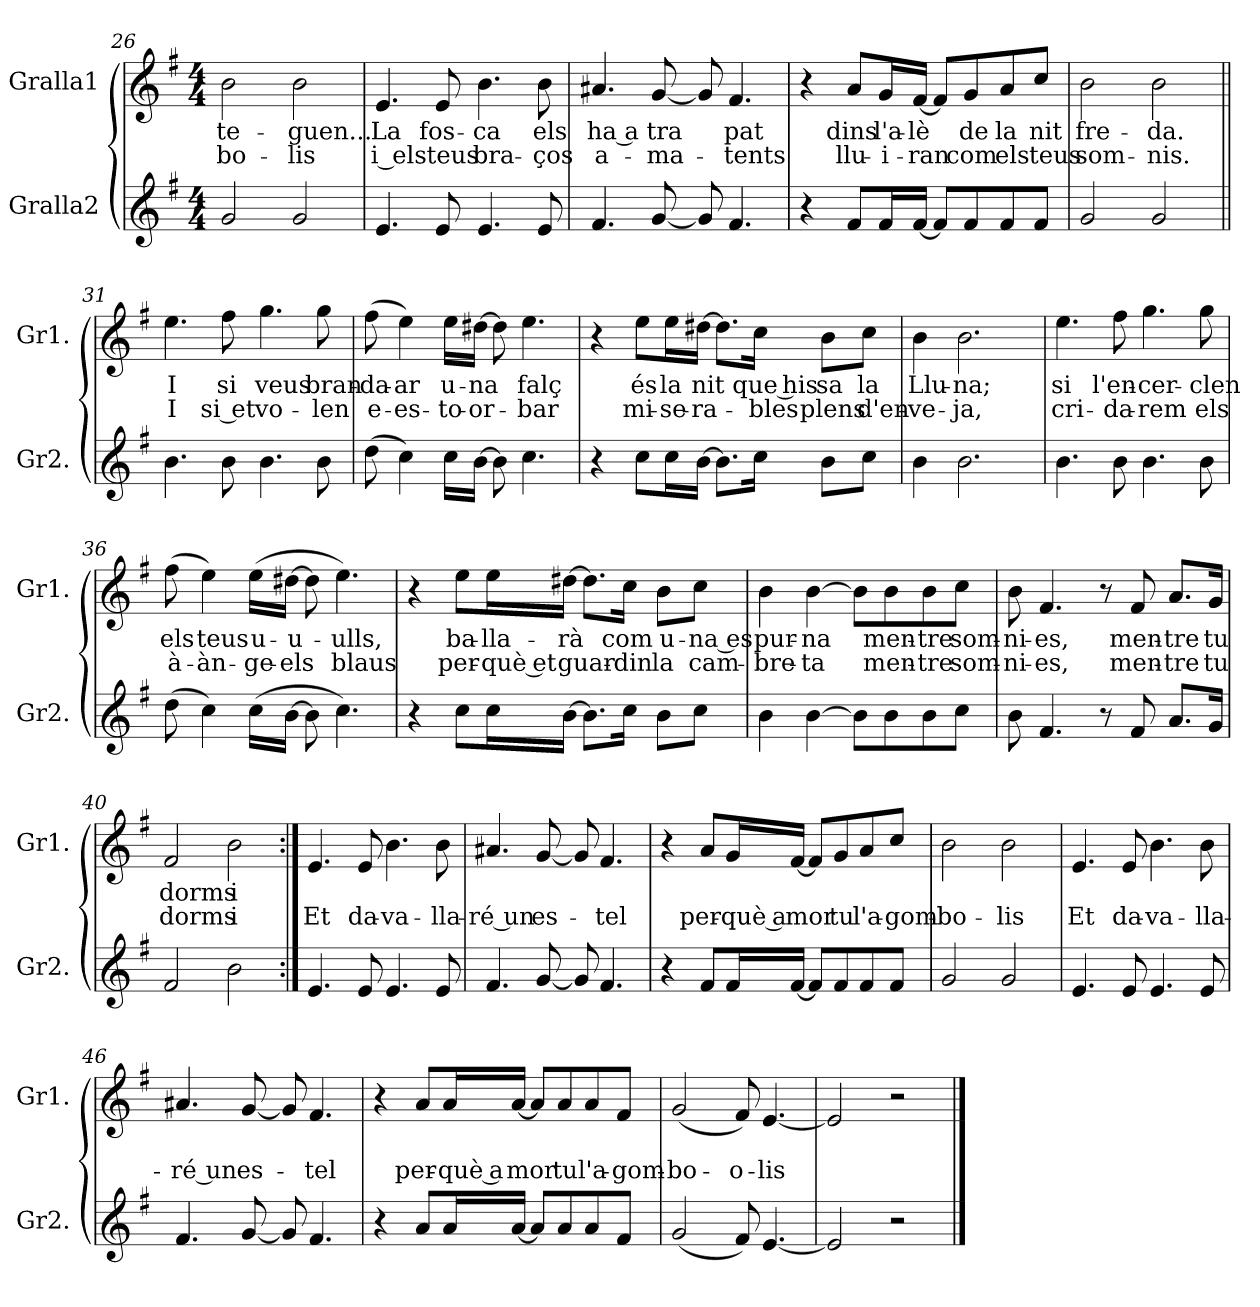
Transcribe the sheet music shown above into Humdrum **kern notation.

**kern	**kern	**text	**text
*part2	*part1	*part1	*part1
*staff2	*staff1	*staff1	*staff1
*I"Gralla2	*I"Gralla1	*	*
*I'Gr2.	*I'Gr1.	*	*
*clefG2	*clefG2	*	*
*k[f#]	*k[f#]	*	*
*M4/4	*M4/4	*	*
=26	=26	=26	=26
!	!	!LO:LY:b	!LO:LY:b
2g/	2b\	-te-	-bo-
!	!	!LO:LY:b	!LO:LY:b
2g/	2b\	-guen...	-lis
=27	=27	=27	=27
!	!	!LO:LY:b	!LO:LY:b
4.e/	4.e/	La	i els
!	!	!LO:LY:b	!LO:LY:b
8e/	8e/	fos-	teus
!	!	!LO:LY:b	!LO:LY:b
4.e/	4.b\	-ca	bra-
!	!	!LO:LY:b	!LO:LY:b
8e/	8b\	els	-ços
=28	=28	=28	=28
!	!	!LO:LY:b	!LO:LY:b
4.f#/	4.a#X/	ha a	a-
!	!	!LO:LY:b	!LO:LY:b
[8g/	[8g/	-tra	-ma-
8g/]	8g/]	.	.
!	!	!LO:LY:b	!LO:LY:b
4.f#/	4.f#/	pat	-tents
!!LO:PB:g=z
=29	=29	=29	=29
4r	4r	.	.
!	!	!LO:LY:b	!LO:LY:b
8f#/L	8a/L	dins	llu-
!	!	!LO:LY:b	!LO:LY:b
16f#/L	16g/L	l'a-	-i-
!	!	!LO:LY:b	!LO:LY:b
[16f#/JJ	[16f#/JJ	-lè	-ran
8f#/L]	8f#/L]	.	.
!	!	!LO:LY:b	!LO:LY:b
8f#/	8g/	de	com
!	!	!LO:LY:b	!LO:LY:b
8f#/	8a/	la	els
!	!	!LO:LY:b	!LO:LY:b
8f#/J	8cc/J	nit	teus
=30	=30	=30	=30
!	!	!LO:LY:b	!LO:LY:b
2g/	2b\	fre-	som-
!	!	!LO:LY:b	!LO:LY:b
2g/	2b\	-da.	-nis.
=31||	=31||	=31||	=31||
!	!	!LO:LY:b	!LO:LY:b
4.b\	4.ee\	I	I
!	!	!LO:LY:b	!LO:LY:b
8b\	8ff#\	si	si et
!	!	!LO:LY:b	!LO:LY:b
4.b\	4.gg\	veus	vo-
!	!	!LO:LY:b	!LO:LY:b
8b\	8gg\	bran-	-len
=32	=32	=32	=32
!	!	!LO:LY:b	!LO:LY:b
(>8dd\	(>8ff#\	-da-	e-
!	!	!LO:LY:b	!LO:LY:b
4cc\)	4ee\)	-ar	-es-
!	!	!LO:LY:b	!LO:LY:b
16cc\LL	16ee\LL	u-	-to-
!	!	!LO:LY:b	!LO:LY:b
[16b\JJ	[16dd#X\JJ	-na	-or-
8b\]	8dd#\]	.	.
!	!	!LO:LY:b	!LO:LY:b
4.cc\	4.ee\	falç	-bar
!!LO:LB:g=z
=33	=33	=33	=33
4r	4r	.	.
!	!	!LO:LY:b	!LO:LY:b
8cc\L	8ee\L	és	mi-
!	!	!LO:LY:b	!LO:LY:b
16cc\L	16ee\L	la	-se-
!	!	!LO:LY:b	!LO:LY:b
[16b\JJ	[16dd#X\JJ	nit	-ra-
8.b\L]	8.dd#\L]	.	.
!	!	!LO:LY:b	!LO:LY:b
16cc\Jk	16cc\Jk	que his	-bles
!	!	!LO:LY:b	!LO:LY:b
8b\L	8b\L	-sa	plens
!	!	!LO:LY:b	!LO:LY:b
8cc\J	8cc\J	la	d'en-
=34	=34	=34	=34
!	!	!LO:LY:b	!LO:LY:b
4b\	4b\	Llu-	-ve-
!	!	!LO:LY:b	!LO:LY:b
2.b\	2.b\	-na;	-ja,
=35	=35	=35	=35
!	!	!LO:LY:b	!LO:LY:b
4.b\	4.ee\	si	cri-
!	!	!LO:LY:b	!LO:LY:b
8b\	8ff#\	l'en-	-da-
!	!	!LO:LY:b	!LO:LY:b
4.b\	4.gg\	-cer-	-rem
!	!	!LO:LY:b	!LO:LY:b
8b\	8gg\	-clen	els
=36	=36	=36	=36
!	!	!LO:LY:b	!LO:LY:b
(>8dd\	(>8ff#\	els	à-
!	!	!LO:LY:b	!LO:LY:b
4cc\)	4ee\)	teus	-àn-
!	!	!LO:LY:b	!LO:LY:b
(>16cc\LL	(>16ee\LL	u-	-ge-
!	!	!LO:LY:b	!LO:LY:b
[16b\JJ	[16dd#X\JJ	-u-	-els
8b\]	8dd#\]	.	.
!	!	!LO:LY:b	!LO:LY:b
4.cc\)	4.ee\)	-ulls,	blaus
!!LO:LB:g=z
=37	=37	=37	=37
4r	4r	.	.
!	!	!LO:LY:b	!LO:LY:b
8cc\L	8ee\L	ba-	per-
!	!	!LO:LY:b	!LO:LY:b
16cc\L	16ee\L	-lla-	què et
!	!	!LO:LY:b	!LO:LY:b
[16b\JJ	[16dd#X\JJ	-rà	guar-
8.b\L]	8.dd#\L]	.	.
!	!	!LO:LY:b	!LO:LY:b
16cc\Jk	16cc\Jk	com	-din
!	!	!LO:LY:b	!LO:LY:b
8b\L	8b\L	u-	la
!	!	!LO:LY:b	!LO:LY:b
8cc\J	8cc\J	na es	cam-
=38	=38	=38	=38
!	!	!LO:LY:b	!LO:LY:b
4b\	4b\	-pur-	-bre-
!	!	!LO:LY:b	!LO:LY:b
[4b\	[4b\	-na	-ta
8b\L]	8b\L]	.	.
!	!	!LO:LY:b	!LO:LY:b
8b\	8b\	men-	men-
!	!	!LO:LY:b	!LO:LY:b
8b\	8b\	-tre	-tre
!	!	!LO:LY:b	!LO:LY:b
8cc\J	8cc\J	som-	som-
=39	=39	=39	=39
!	!	!LO:LY:b	!LO:LY:b
8b\	8b\	-ni-	-ni-
!	!	!LO:LY:b	!LO:LY:b
4.f#/	4.f#/	-es,	-es,
8r	8r	.	.
!	!	!LO:LY:b	!LO:LY:b
8f#/	8f#/	men-	men-
!	!	!LO:LY:b	!LO:LY:b
8.a/L	8.a/L	-tre	-tre
!	!	!LO:LY:b	!LO:LY:b
16g/Jk	16g/Jk	tu	tu
=40	=40	=40	=40
!	!	!LO:LY:b	!LO:LY:b
2f#/	2f#/	dorms	dorms
!	!	!LO:LY:b	!LO:LY:b
2b\	2b\	i	i
!!LO:LB:g=z
=41:|!	=41:|!	=41:|!	=41:|!
!	!	!	!LO:LY:b
4.e/	4.e/	.	Et
!	!	!	!LO:LY:b
8e/	8e/	.	da-
!	!	!	!LO:LY:b
4.e/	4.b\	.	-va-
!	!	!	!LO:LY:b
8e/	8b\	.	-lla-
=42	=42	=42	=42
!	!	!	!LO:LY:b
4.f#/	4.a#X/	.	ré un
!	!	!	!LO:LY:b
[8g/	[8g/	.	es-
8g/]	8g/]	.	.
!	!	!	!LO:LY:b
4.f#/	4.f#/	.	-tel
=43	=43	=43	=43
4r	4r	.	.
!	!	!	!LO:LY:b
8f#/L	8a/L	.	per-
!	!	!	!LO:LY:b
16f#/L	16g/L	.	què a
!	!	!	!LO:LY:b
[16f#/JJ	[16f#/JJ	.	-mor
8f#/L]	8f#/L]	.	.
!	!	!	!LO:LY:b
8f#/	8g/	.	tu
!	!	!	!LO:LY:b
8f#/	8a/	.	l'a-
!	!	!	!LO:LY:b
8f#/J	8cc/J	.	-gom-
=44	=44	=44	=44
!	!	!	!LO:LY:b
2g/	2b\	.	-bo-
!	!	!	!LO:LY:b
2g/	2b\	.	-lis
=45	=45	=45	=45
!	!	!	!LO:LY:b
4.e/	4.e/	.	Et
!	!	!	!LO:LY:b
8e/	8e/	.	da-
!	!	!	!LO:LY:b
4.e/	4.b\	.	-va-
!	!	!	!LO:LY:b
8e/	8b\	.	-lla-
!!LO:LB:g=z
=46	=46	=46	=46
!	!	!	!LO:LY:b
4.f#/	4.a#X/	.	ré un
!	!	!	!LO:LY:b
[8g/	[8g/	.	es-
8g/]	8g/]	.	.
!	!	!	!LO:LY:b
4.f#/	4.f#/	.	-tel
=47	=47	=47	=47
4r	4r	.	.
!	!	!	!LO:LY:b
8a/L	8a/L	.	per-
!	!	!	!LO:LY:b
16a/L	16a/L	.	què a
!	!	!	!LO:LY:b
[16a/JJ	[16a/JJ	.	-mor
8a/L]	8a/L]	.	.
!	!	!	!LO:LY:b
8a/	8a/	.	tu
!	!	!	!LO:LY:b
8a/	8a/	.	l'a-
!	!	!	!LO:LY:b
8f#/J	8f#/J	.	-gom-
=48	=48	=48	=48
!	!	!	!LO:LY:b
(<2g/	(<2g/	.	-bo-
!	!	!	!LO:LY:b
8f#/)	8f#/)	.	-o-
!	!	!	!LO:LY:b
[4.e/	[4.e/	.	-lis
=49	=49	=49	=49
2e/]	2e/]	.	.
2r	2r	.	.
==	==	==	==
*-	*-	*-	*-
